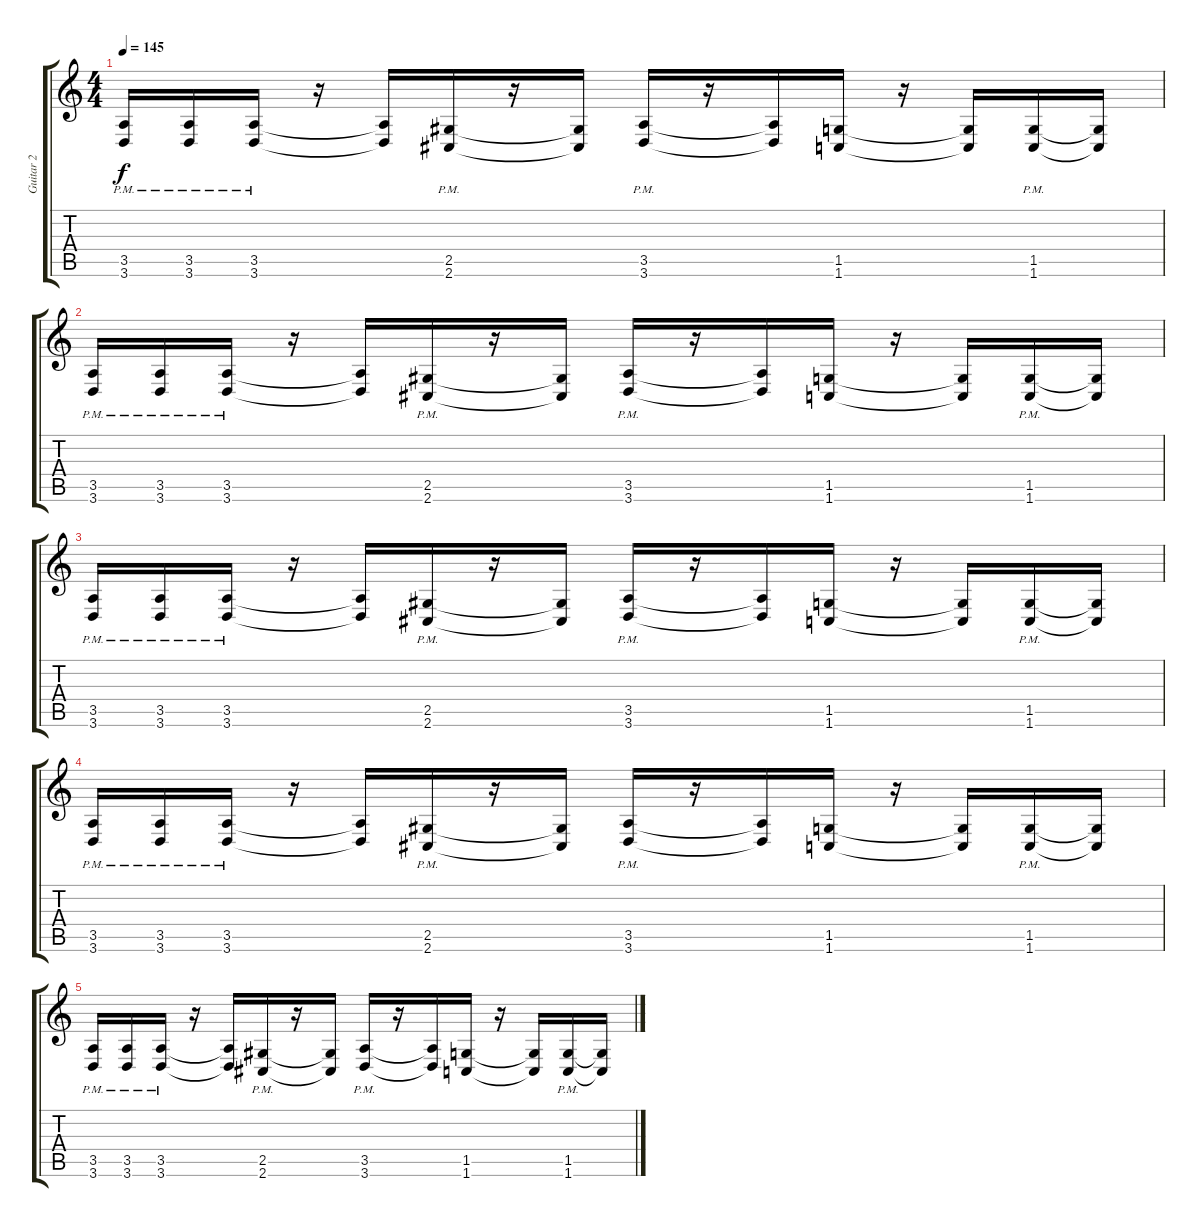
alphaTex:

\track ("Guitar 2" "Guitar 2") {instrument distortionguitar}
\staff {score tabs}
\tuning (Db4 Ab3 E3 B2 Gb2 B1) {hide}
\ts (4 4)
\tempo 145
\clef g2
\ks c
(3.5{pm} 3.6).16{dy f} (3.5{pm} 3.6).16 (3.5{pm} 3.6).16 r.16 (3.5{t} 3.6{t}).16 (2.5{pm} 2.6).16 r.16 (2.5{t} 2.6{t}).16 (3.5{pm} 3.6).16 r.16 (3.5{t} 3.6{t}).16 (1.5 1.6).16 r.16 (1.5{t} 1.6{t}).16 (1.5 1.6{pm}).16 (1.5{t} 1.6{t}).16 |
(3.5{pm} 3.6).16 (3.5{pm} 3.6).16 (3.5{pm} 3.6).16 r.16 (3.5{t} 3.6{t}).16 (2.5{pm} 2.6).16 r.16 (2.5{t} 2.6{t}).16 (3.5{pm} 3.6).16 r.16 (3.5{t} 3.6{t}).16 (1.5 1.6).16 r.16 (1.5{t} 1.6{t}).16 (1.5 1.6{pm}).16 (1.5{t} 1.6{t}).16 |
(3.5{pm} 3.6).16 (3.5{pm} 3.6).16 (3.5{pm} 3.6).16 r.16 (3.5{t} 3.6{t}).16 (2.5{pm} 2.6).16 r.16 (2.5{t} 2.6{t}).16 (3.5{pm} 3.6).16 r.16 (3.5{t} 3.6{t}).16 (1.5 1.6).16 r.16 (1.5{t} 1.6{t}).16 (1.5 1.6{pm}).16 (1.5{t} 1.6{t}).16 |
(3.5{pm} 3.6).16 (3.5{pm} 3.6).16 (3.5{pm} 3.6).16 r.16 (3.5{t} 3.6{t}).16 (2.5{pm} 2.6).16 r.16 (2.5{t} 2.6{t}).16 (3.5{pm} 3.6).16 r.16 (3.5{t} 3.6{t}).16 (1.5 1.6).16 r.16 (1.5{t} 1.6{t}).16 (1.5 1.6{pm}).16 (1.5{t} 1.6{t}).16 |
(3.5{pm} 3.6).16 (3.5{pm} 3.6).16 (3.5{pm} 3.6).16 r.16 (3.5{t} 3.6{t}).16 (2.5{pm} 2.6).16 r.16 (2.5{t} 2.6{t}).16 (3.5{pm} 3.6).16 r.16 (3.5{t} 3.6{t}).16 (1.5 1.6).16 r.16 (1.5{t} 1.6{t}).16 (1.5 1.6{pm}).16 (1.5{t} 1.6{t}).16
